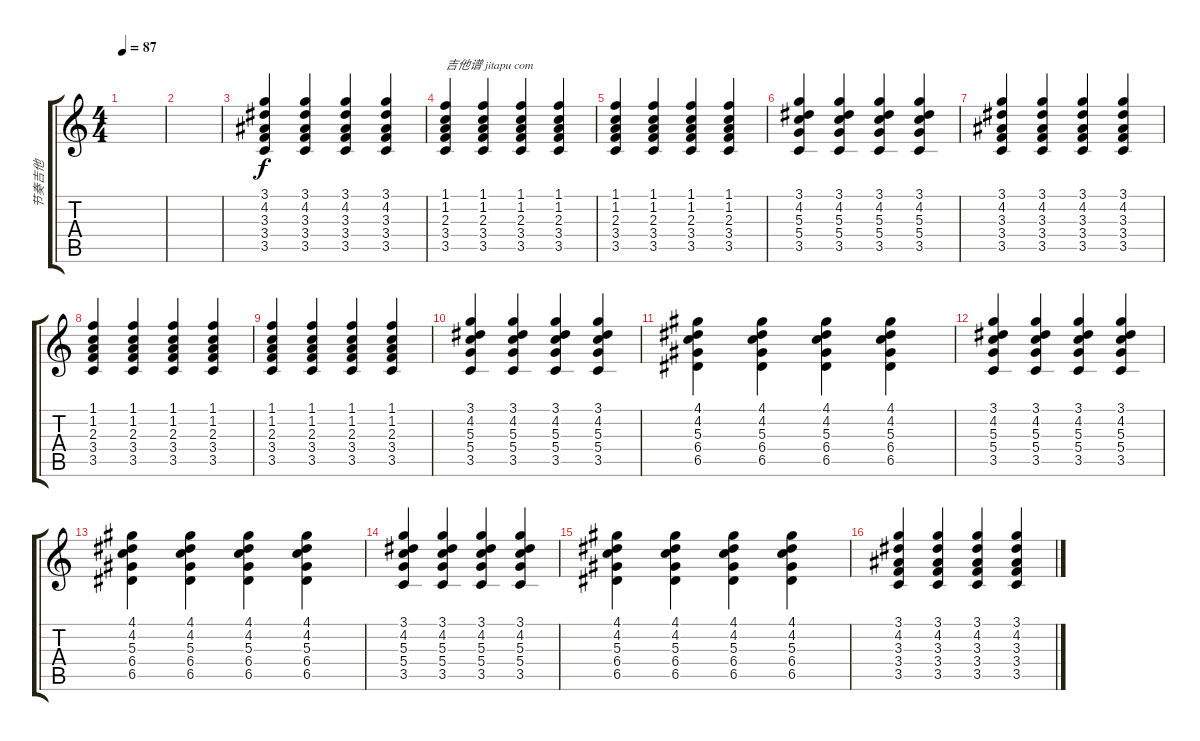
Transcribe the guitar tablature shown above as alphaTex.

\track ("节奏吉他" "节奏吉他") {instrument acousticguitarnylon}
\staff {score tabs}
\tuning (E4 B3 G3 D3 A2 E2) {hide}
\ts (4 4)
\tempo 87
\clef g2
\ks c
|
|
(3.1 4.2 3.3 3.4 3.5).4 (3.1 4.2 3.3 3.4 3.5).4 (3.1 4.2 3.3 3.4 3.5).4 (3.1 4.2 3.3 3.4 3.5).4 |
(1.1 1.2 2.3 3.4 3.5).4{txt "吉他谱 jitapu com"} (1.1 1.2 2.3 3.4 3.5).4 (1.1 1.2 2.3 3.4 3.5).4 (1.1 1.2 2.3 3.4 3.5).4 |
(1.1 1.2 2.3 3.4 3.5).4 (1.1 1.2 2.3 3.4 3.5).4 (1.1 1.2 2.3 3.4 3.5).4 (1.1 1.2 2.3 3.4 3.5).4 |
(3.1 4.2 5.3 5.4 3.5).4 (3.1 4.2 5.3 5.4 3.5).4 (3.1 4.2 5.3 5.4 3.5).4 (3.1 4.2 5.3 5.4 3.5).4 |
(3.1 4.2 3.3 3.4 3.5).4 (3.1 4.2 3.3 3.4 3.5).4 (3.1 4.2 3.3 3.4 3.5).4 (3.1 4.2 3.3 3.4 3.5).4 |
(1.1 1.2 2.3 3.4 3.5).4 (1.1 1.2 2.3 3.4 3.5).4 (1.1 1.2 2.3 3.4 3.5).4 (1.1 1.2 2.3 3.4 3.5).4 |
(1.1 1.2 2.3 3.4 3.5).4 (1.1 1.2 2.3 3.4 3.5).4 (1.1 1.2 2.3 3.4 3.5).4 (1.1 1.2 2.3 3.4 3.5).4 |
(3.1 4.2 5.3 5.4 3.5).4 (3.1 4.2 5.3 5.4 3.5).4 (3.1 4.2 5.3 5.4 3.5).4 (3.1 4.2 5.3 5.4 3.5).4 |
(4.1 4.2 5.3 6.4 6.5).4 (4.1 4.2 5.3 6.4 6.5).4 (4.1 4.2 5.3 6.4 6.5).4 (4.1 4.2 5.3 6.4 6.5).4 |
(3.1 4.2 5.3 5.4 3.5).4 (3.1 4.2 5.3 5.4 3.5).4 (3.1 4.2 5.3 5.4 3.5).4 (3.1 4.2 5.3 5.4 3.5).4 |
(4.1 4.2 5.3 6.4 6.5).4 (4.1 4.2 5.3 6.4 6.5).4 (4.1 4.2 5.3 6.4 6.5).4 (4.1 4.2 5.3 6.4 6.5).4 |
(3.1 4.2 5.3 5.4 3.5).4 (3.1 4.2 5.3 5.4 3.5).4 (3.1 4.2 5.3 5.4 3.5).4 (3.1 4.2 5.3 5.4 3.5).4 |
(4.1 4.2 5.3 6.4 6.5).4 (4.1 4.2 5.3 6.4 6.5).4 (4.1 4.2 5.3 6.4 6.5).4 (4.1 4.2 5.3 6.4 6.5).4 |
(3.1 4.2 3.3 3.4 3.5).4 (3.1 4.2 3.3 3.4 3.5).4 (3.1 4.2 3.3 3.4 3.5).4 (3.1 4.2 3.3 3.4 3.5).4
